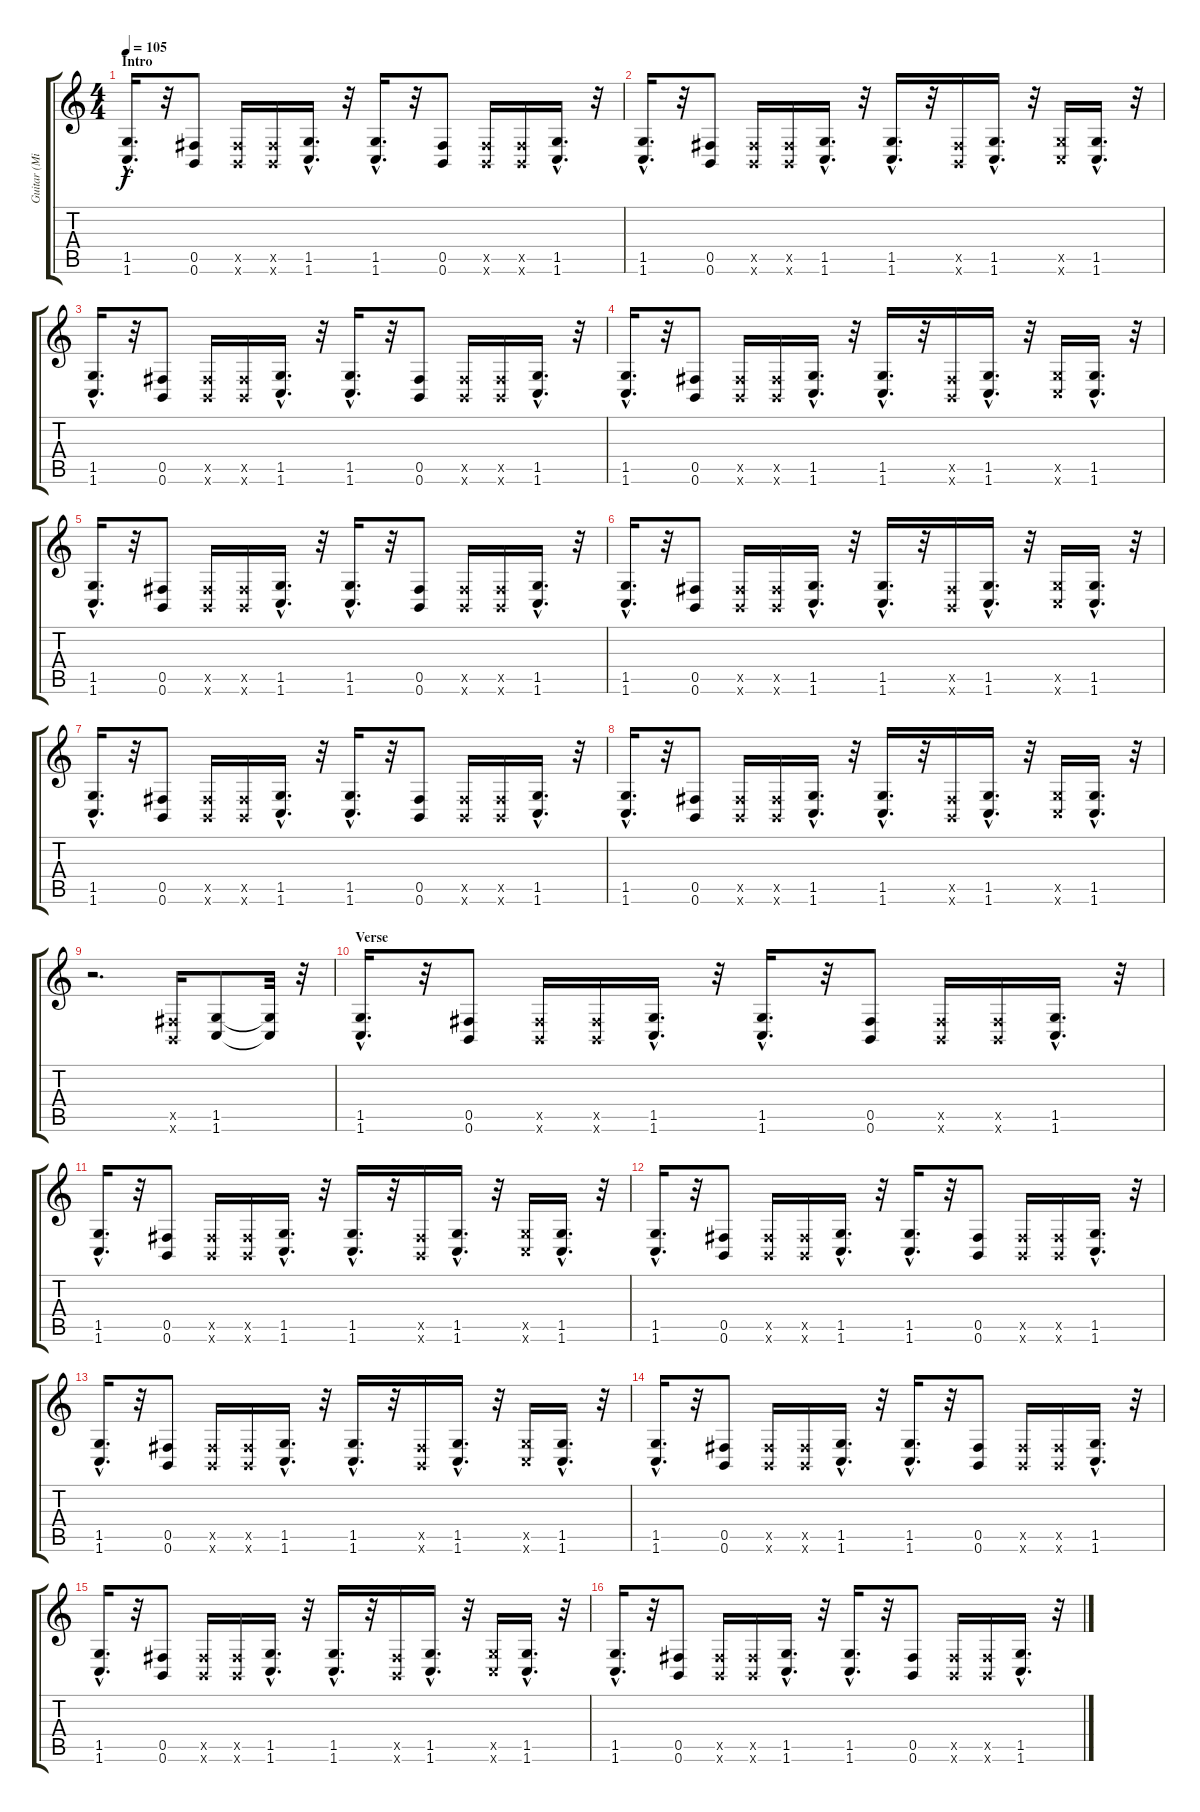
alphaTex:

\track ("Guitar (Mike Smith)" "Guitar (Mi") {instrument distortionguitar}
\staff {score tabs}
\tuning (Db4 Ab3 E3 B2 Gb2 B1) {hide}
\ts (4 4)
\section ("" "Intro")
\tempo 105
\clef g2
\ks c
(1.5{hac} 1.6{hac}).16{d dy f instrument distortionguitar} r.32 (0.5 0.6).8 (0.5{x} 0.6{x}).16 (0.5{x} 0.6{x}).16 (1.5{hac} 1.6{hac}).16{d} r.32 (1.5{hac} 1.6{hac}).16{d} r.32 (0.5 0.6).8 (0.5{x} 0.6{x}).16 (0.5{x} 0.6{x}).16 (1.5{hac} 1.6{hac}).16{d} r.32 |
(1.5{hac} 1.6{hac}).16{d} r.32 (0.5 0.6).8 (0.5{x} 0.6{x}).16 (0.5{x} 0.6{x}).16 (1.5{hac} 1.6{hac}).16{d} r.32 (1.5{hac} 1.6{hac}).16{d} r.32 (0.5{x} 0.6{x}).16 (1.5{hac} 1.6{hac}).16{d} r.32 (1.5{x} 1.6{x}).16 (1.5{hac} 1.6{hac}).16{d} r.32 |
(1.5{hac} 1.6{hac}).16{d} r.32 (0.5 0.6).8 (0.5{x} 0.6{x}).16 (0.5{x} 0.6{x}).16 (1.5{hac} 1.6{hac}).16{d} r.32 (1.5{hac} 1.6{hac}).16{d} r.32 (0.5 0.6).8 (0.5{x} 0.6{x}).16 (0.5{x} 0.6{x}).16 (1.5{hac} 1.6{hac}).16{d} r.32 |
(1.5{hac} 1.6{hac}).16{d} r.32 (0.5 0.6).8 (0.5{x} 0.6{x}).16 (0.5{x} 0.6{x}).16 (1.5{hac} 1.6{hac}).16{d} r.32 (1.5{hac} 1.6{hac}).16{d} r.32 (0.5{x} 0.6{x}).16 (1.5{hac} 1.6{hac}).16{d} r.32 (1.5{x} 1.6{x}).16 (1.5{hac} 1.6{hac}).16{d} r.32 |
(1.5{hac} 1.6{hac}).16{d} r.32 (0.5 0.6).8 (0.5{x} 0.6{x}).16 (0.5{x} 0.6{x}).16 (1.5{hac} 1.6{hac}).16{d} r.32 (1.5{hac} 1.6{hac}).16{d} r.32 (0.5 0.6).8 (0.5{x} 0.6{x}).16 (0.5{x} 0.6{x}).16 (1.5{hac} 1.6{hac}).16{d} r.32 |
(1.5{hac} 1.6{hac}).16{d} r.32 (0.5 0.6).8 (0.5{x} 0.6{x}).16 (0.5{x} 0.6{x}).16 (1.5{hac} 1.6{hac}).16{d} r.32 (1.5{hac} 1.6{hac}).16{d} r.32 (0.5{x} 0.6{x}).16 (1.5{hac} 1.6{hac}).16{d} r.32 (1.5{x} 1.6{x}).16 (1.5{hac} 1.6{hac}).16{d} r.32 |
(1.5{hac} 1.6{hac}).16{d} r.32 (0.5 0.6).8 (0.5{x} 0.6{x}).16 (0.5{x} 0.6{x}).16 (1.5{hac} 1.6{hac}).16{d} r.32 (1.5{hac} 1.6{hac}).16{d} r.32 (0.5 0.6).8 (0.5{x} 0.6{x}).16 (0.5{x} 0.6{x}).16 (1.5{hac} 1.6{hac}).16{d} r.32 |
(1.5{hac} 1.6{hac}).16{d} r.32 (0.5 0.6).8 (0.5{x} 0.6{x}).16 (0.5{x} 0.6{x}).16 (1.5{hac} 1.6{hac}).16{d} r.32 (1.5{hac} 1.6{hac}).16{d} r.32 (0.5{x} 0.6{x}).16 (1.5{hac} 1.6{hac}).16{d} r.32 (1.5{x} 1.6{x}).16 (1.5{hac} 1.6{hac}).16{d} r.32 |
r.2{d} (0.5{x} 0.6{x}).16 (1.5 1.6).8 (1.5{t} 1.6{t}).32 r.32 |
\section ("" "Verse")
(1.5{hac} 1.6{hac}).16{d} r.32 (0.5 0.6).8 (0.5{x} 0.6{x}).16 (0.5{x} 0.6{x}).16 (1.5{hac} 1.6{hac}).16{d} r.32 (1.5{hac} 1.6{hac}).16{d} r.32 (0.5 0.6).8 (0.5{x} 0.6{x}).16 (0.5{x} 0.6{x}).16 (1.5{hac} 1.6{hac}).16{d} r.32 |
(1.5{hac} 1.6{hac}).16{d} r.32 (0.5 0.6).8 (0.5{x} 0.6{x}).16 (0.5{x} 0.6{x}).16 (1.5{hac} 1.6{hac}).16{d} r.32 (1.5{hac} 1.6{hac}).16{d} r.32 (0.5{x} 0.6{x}).16 (1.5{hac} 1.6{hac}).16{d} r.32 (1.5{x} 1.6{x}).16 (1.5{hac} 1.6{hac}).16{d} r.32 |
(1.5{hac} 1.6{hac}).16{d} r.32 (0.5 0.6).8 (0.5{x} 0.6{x}).16 (0.5{x} 0.6{x}).16 (1.5{hac} 1.6{hac}).16{d} r.32 (1.5{hac} 1.6{hac}).16{d} r.32 (0.5 0.6).8 (0.5{x} 0.6{x}).16 (0.5{x} 0.6{x}).16 (1.5{hac} 1.6{hac}).16{d} r.32 |
(1.5{hac} 1.6{hac}).16{d} r.32 (0.5 0.6).8 (0.5{x} 0.6{x}).16 (0.5{x} 0.6{x}).16 (1.5{hac} 1.6{hac}).16{d} r.32 (1.5{hac} 1.6{hac}).16{d} r.32 (0.5{x} 0.6{x}).16 (1.5{hac} 1.6{hac}).16{d} r.32 (1.5{x} 1.6{x}).16 (1.5{hac} 1.6{hac}).16{d} r.32 |
(1.5{hac} 1.6{hac}).16{d} r.32 (0.5 0.6).8 (0.5{x} 0.6{x}).16 (0.5{x} 0.6{x}).16 (1.5{hac} 1.6{hac}).16{d} r.32 (1.5{hac} 1.6{hac}).16{d} r.32 (0.5 0.6).8 (0.5{x} 0.6{x}).16 (0.5{x} 0.6{x}).16 (1.5{hac} 1.6{hac}).16{d} r.32 |
(1.5{hac} 1.6{hac}).16{d} r.32 (0.5 0.6).8 (0.5{x} 0.6{x}).16 (0.5{x} 0.6{x}).16 (1.5{hac} 1.6{hac}).16{d} r.32 (1.5{hac} 1.6{hac}).16{d} r.32 (0.5{x} 0.6{x}).16 (1.5{hac} 1.6{hac}).16{d} r.32 (1.5{x} 1.6{x}).16 (1.5{hac} 1.6{hac}).16{d} r.32 |
(1.5{hac} 1.6{hac}).16{d} r.32 (0.5 0.6).8 (0.5{x} 0.6{x}).16 (0.5{x} 0.6{x}).16 (1.5{hac} 1.6{hac}).16{d} r.32 (1.5{hac} 1.6{hac}).16{d} r.32 (0.5 0.6).8 (0.5{x} 0.6{x}).16 (0.5{x} 0.6{x}).16 (1.5{hac} 1.6{hac}).16{d} r.32
